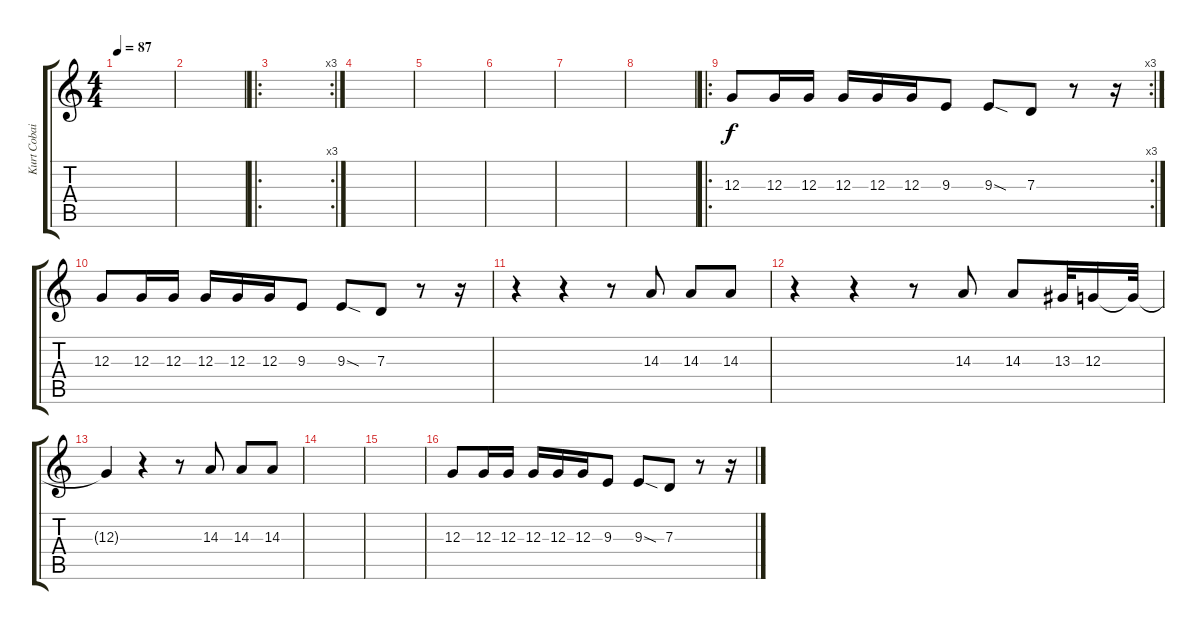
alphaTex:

\track ("Kurt Cobain - Vox" "Kurt Cobai") {instrument baritonesax}
\staff {score tabs}
\tuning (E4 B3 G3 D3 A2 E2) {hide}
\ts (4 4)
\tempo 87
\clef g2
\ks c
|
|
\ro
\rc 3
|
|
|
|
|
|
\ro
\rc 3
12.3.8 12.3.16 12.3.16 12.3.16 12.3.16 12.3.16 9.3.8 9.3{sod}.8 7.3.8 r.8 r.16 |
12.3.8 12.3.16 12.3.16 12.3.16 12.3.16 12.3.16 9.3.8 9.3{sod}.8 7.3.8 r.8 r.16 |
r.4 r.4 r.8 14.3.8 14.3.8 14.3.8 |
r.4 r.4 r.8 14.3.8 14.3.8 13.3.32 12.3.16 12.3{t}.32 |
12.3{t}.4 r.4 r.8 14.3.8 14.3.8 14.3.8 |
|
|
12.3.8 12.3.16 12.3.16 12.3.16 12.3.16 12.3.16 9.3.8 9.3{sod}.8 7.3.8 r.8 r.16
